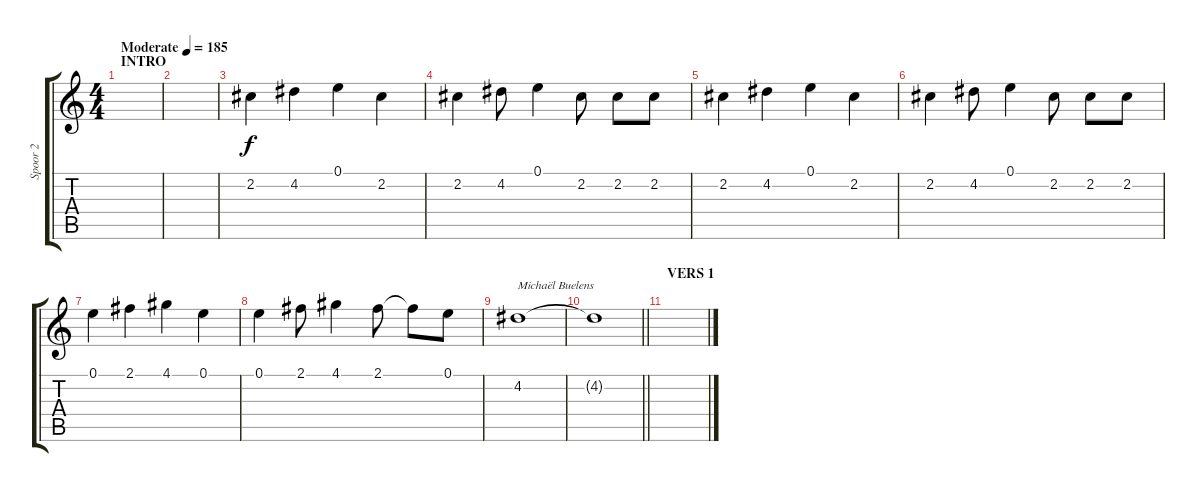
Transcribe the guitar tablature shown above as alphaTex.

\track ("Spoor 2" "Spoor 2") {instrument acousticguitarnylon}
\staff {score tabs}
\tuning (E4 B3 G3 D3 A2 E2) {hide}
\ts (4 4)
\section ("" "INTRO")
\tempo (185 "Moderate")
\clef g2
\ks c
|
|
2.2.4 4.2.4 0.1.4 2.2.4 |
2.2.4 4.2.8 0.1.4 2.2.8 2.2.8 2.2.8 |
2.2.4 4.2.4 0.1.4 2.2.4 |
2.2.4 4.2.8 0.1.4 2.2.8 2.2.8 2.2.8 |
0.1.4 2.1.4 4.1.4 0.1.4 |
0.1.4 2.1.8 4.1.4 2.1.8 2.1{t}.8 0.1.8 |
4.2.1{txt "Michaël Buelens"} |
\barLineRight lightlight
4.2{t}.1 |
\section ("" "VERS 1")
